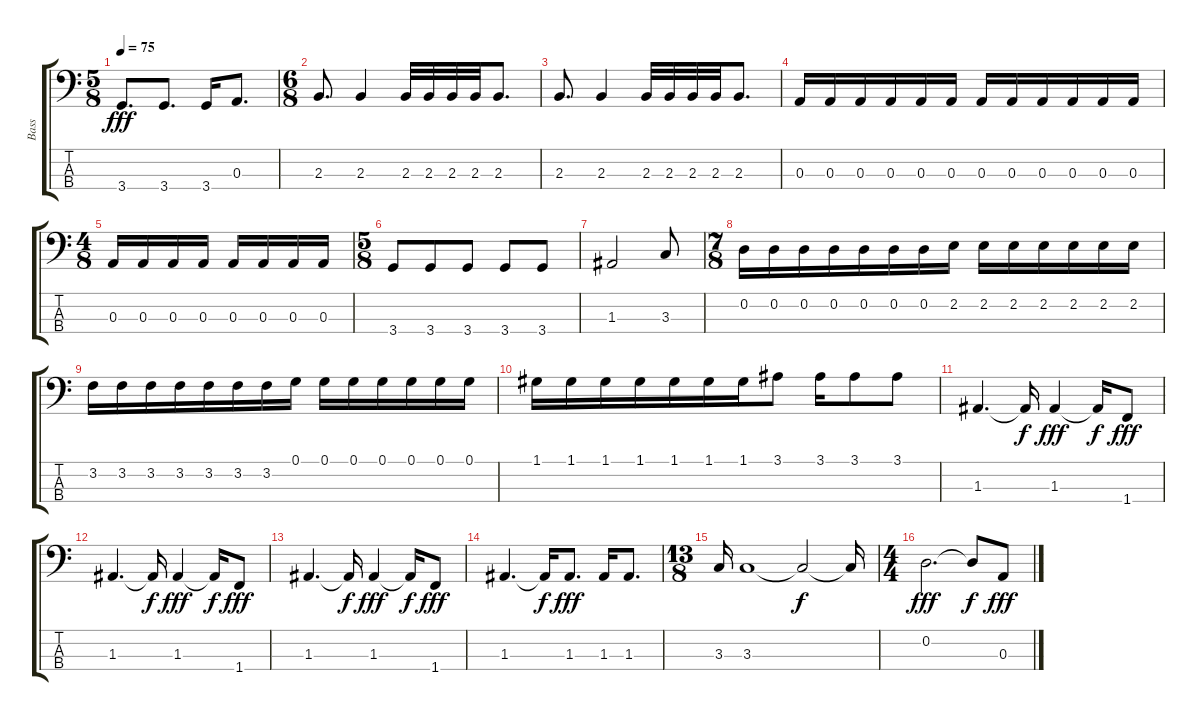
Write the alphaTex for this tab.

\track ("Bass" "Bass") {instrument electricbasspick}
\staff {score tabs}
\tuning (G2 D2 A1 E1) {hide}
\ts (5 8)
\tempo 75
\clef f4
\ks c
3.4.8{d dy fff} 3.4.8{d} 3.4.16 0.3.8{d} |
\ts (6 8)
2.3.8{d} 2.3.4 2.3.32 2.3.32 2.3.32 2.3.32 2.3.8{d} |
2.3.8{d} 2.3.4 2.3.32 2.3.32 2.3.32 2.3.32 2.3.8{d} |
0.3.16 0.3.16 0.3.16 0.3.16 0.3.16 0.3.16 0.3.16 0.3.16 0.3.16 0.3.16 0.3.16 0.3.16 |
\ts (4 8)
0.3.16 0.3.16 0.3.16 0.3.16 0.3.16 0.3.16 0.3.16 0.3.16 |
\ts (5 8)
3.4.8 3.4.8 3.4.8 3.4.8 3.4.8 |
1.3.2 3.3.8 |
\ts (7 8)
0.2.16 0.2.16 0.2.16 0.2.16 0.2.16 0.2.16 0.2.16 2.2.16 2.2.16 2.2.16 2.2.16 2.2.16 2.2.16 2.2.16 |
3.2.16 3.2.16 3.2.16 3.2.16 3.2.16 3.2.16 3.2.16 0.1.16 0.1.16 0.1.16 0.1.16 0.1.16 0.1.16 0.1.16 |
1.1.16 1.1.16 1.1.16 1.1.16 1.1.16 1.1.16 1.1.16 3.1.8 3.1.16 3.1.8 3.1.8 |
1.3.4{d} 1.3{t}.16{dy f} 1.3.4{dy fff} 1.3{t}.16{dy f} 1.4.8{dy fff} |
1.3.4{d} 1.3{t}.16{dy f} 1.3.4{dy fff} 1.3{t}.16{dy f} 1.4.8{dy fff} |
1.3.4{d} 1.3{t}.16{dy f} 1.3.4{dy fff} 1.3{t}.16{dy f} 1.4.8{dy fff} |
1.3.4{d} 1.3{t}.16{dy f} 1.3.8{d dy fff} 1.3.16 1.3.8{d} |
\ts (13 8)
3.3.16 3.3.1 3.3{t}.2{dy f} 3.3{t}.16 |
\ts (4 4)
0.2.2{d dy fff} 0.2{t}.8{dy f} 0.3.8{dy fff}
